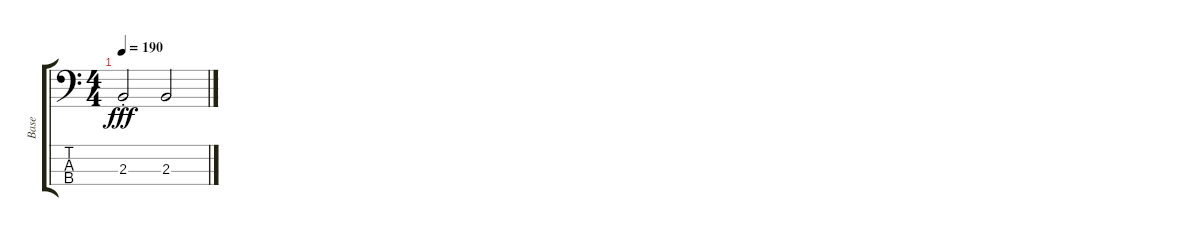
\track ("Base" "Base") {instrument electricbassfinger}
\staff {score tabs}
\tuning (G2 D2 A1 E1) {hide}
\ts (4 4)
\tempo 190
\clef f4
\ks c
2.3{st}.2{dy fff} 2.3.2
